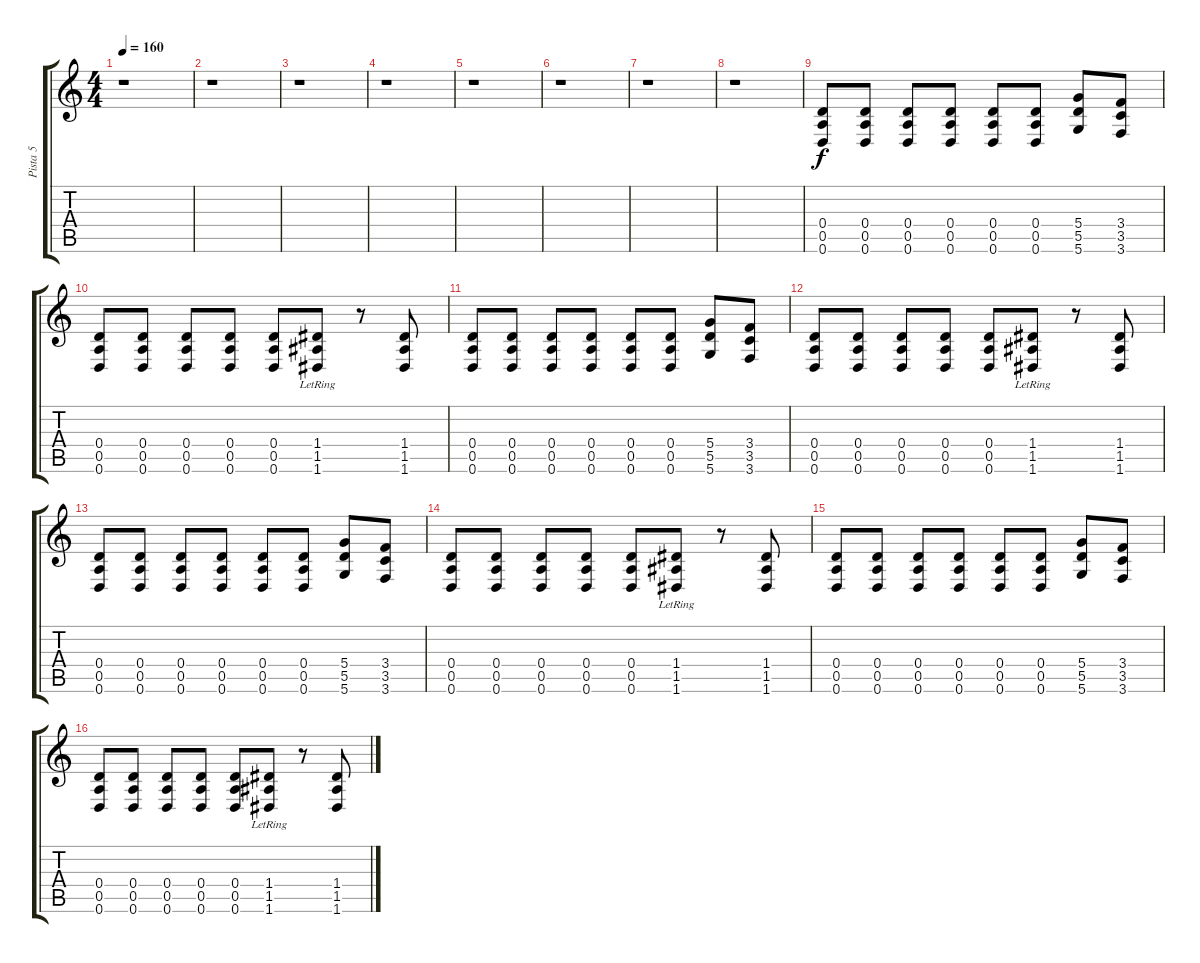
\track ("Pista 5" "Pista 5") {instrument distortionguitar}
\staff {score tabs}
\tuning (E4 B3 G3 D3 A2 D2) {hide}
\ts (4 4)
\tempo 160
\clef g2
\ks c
r.1{dy f instrument distortionguitar} |
r.1 |
r.1 |
r.1 |
r.1 |
r.1 |
r.1 |
r.1 |
(0.4 0.5 0.6).8 (0.4 0.5 0.6).8 (0.4 0.5 0.6).8 (0.4 0.5 0.6).8 (0.4 0.5 0.6).8 (0.4 0.5 0.6).8 (5.4 5.5 5.6).8 (3.4 3.5 3.6).8 |
(0.4 0.5 0.6).8 (0.4 0.5 0.6).8 (0.4 0.5 0.6).8 (0.4 0.5 0.6).8 (0.4 0.5 0.6).8 (1.4{lr} 1.5{lr} 1.6{lr}).8 r.8 (1.4 1.5 1.6).8 |
(0.4 0.5 0.6).8 (0.4 0.5 0.6).8 (0.4 0.5 0.6).8 (0.4 0.5 0.6).8 (0.4 0.5 0.6).8 (0.4 0.5 0.6).8 (5.4 5.5 5.6).8 (3.4 3.5 3.6).8 |
(0.4 0.5 0.6).8 (0.4 0.5 0.6).8 (0.4 0.5 0.6).8 (0.4 0.5 0.6).8 (0.4 0.5 0.6).8 (1.4{lr} 1.5{lr} 1.6{lr}).8 r.8 (1.4 1.5 1.6).8 |
(0.4 0.5 0.6).8 (0.4 0.5 0.6).8 (0.4 0.5 0.6).8 (0.4 0.5 0.6).8 (0.4 0.5 0.6).8 (0.4 0.5 0.6).8 (5.4 5.5 5.6).8 (3.4 3.5 3.6).8 |
(0.4 0.5 0.6).8 (0.4 0.5 0.6).8 (0.4 0.5 0.6).8 (0.4 0.5 0.6).8 (0.4 0.5 0.6).8 (1.4{lr} 1.5{lr} 1.6{lr}).8 r.8 (1.4 1.5 1.6).8 |
(0.4 0.5 0.6).8 (0.4 0.5 0.6).8 (0.4 0.5 0.6).8 (0.4 0.5 0.6).8 (0.4 0.5 0.6).8 (0.4 0.5 0.6).8 (5.4 5.5 5.6).8 (3.4 3.5 3.6).8 |
(0.4 0.5 0.6).8 (0.4 0.5 0.6).8 (0.4 0.5 0.6).8 (0.4 0.5 0.6).8 (0.4 0.5 0.6).8 (1.4{lr} 1.5{lr} 1.6{lr}).8 r.8 (1.4 1.5 1.6).8
